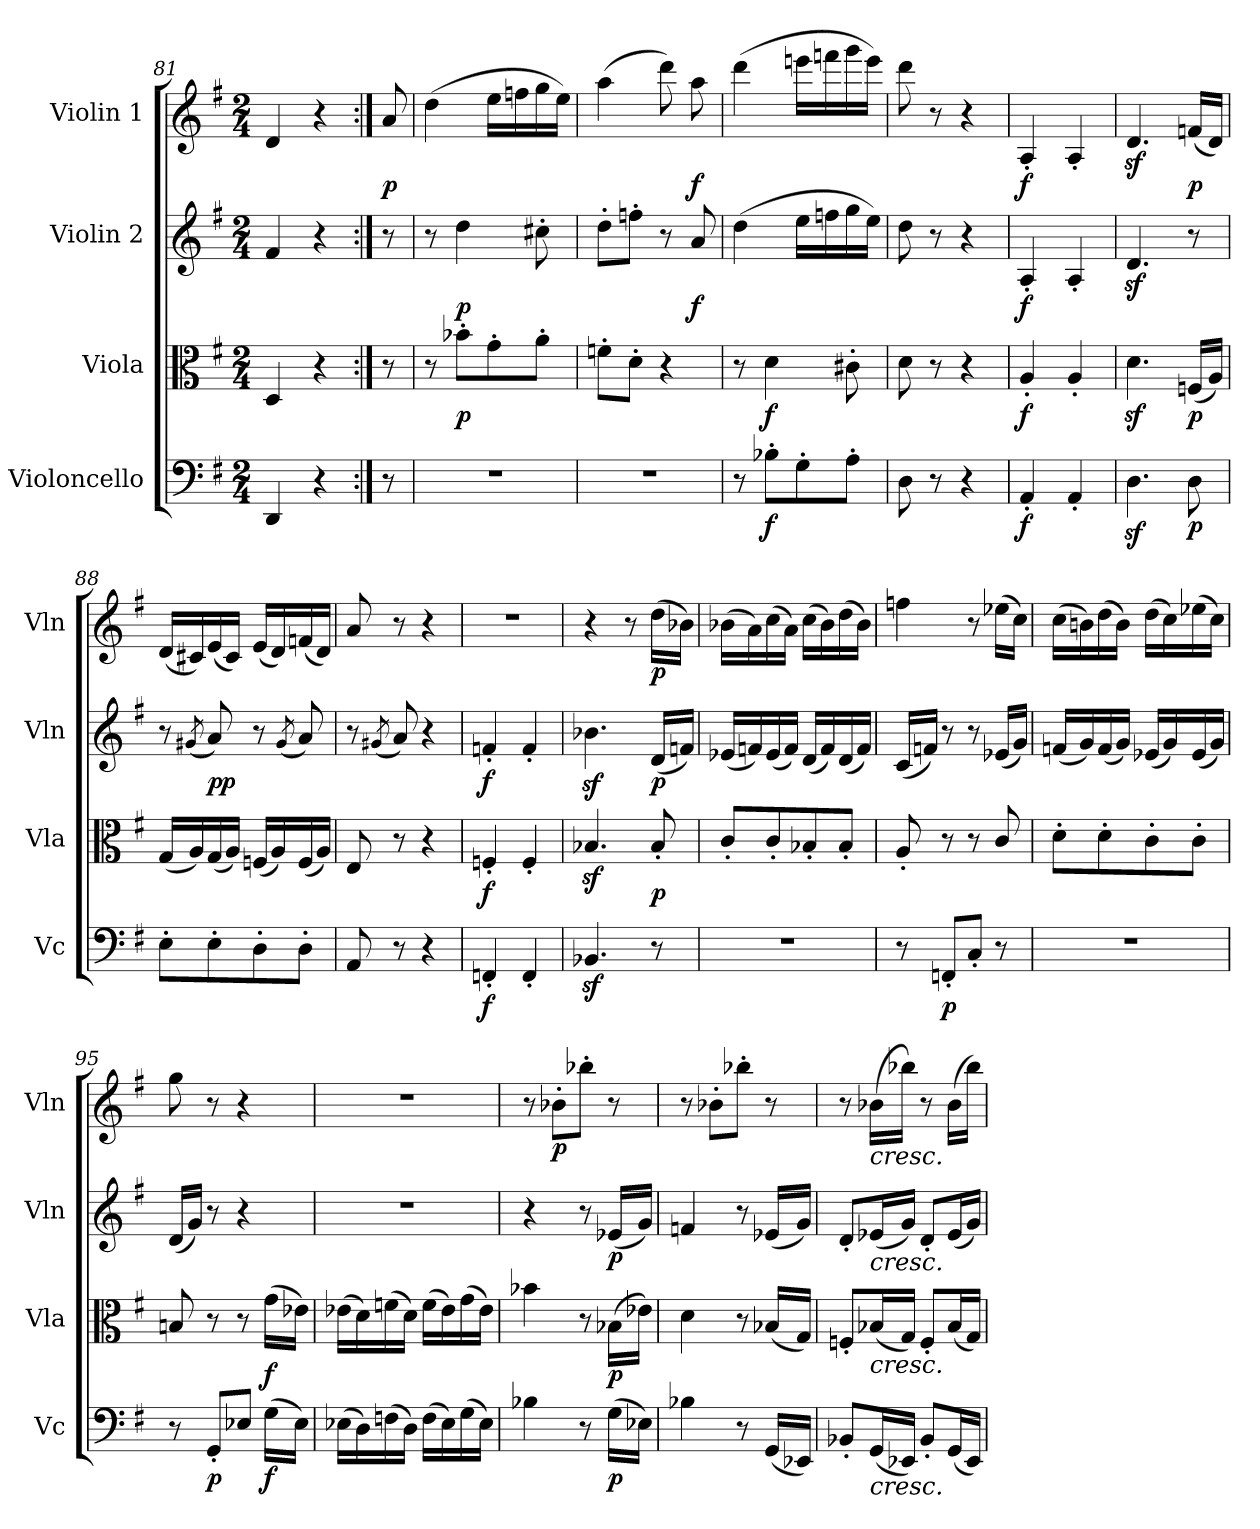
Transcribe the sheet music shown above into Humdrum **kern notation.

**kern	**dynam	**kern	**dynam	**kern	**dynam	**kern	**dynam
*part4	*part4	*part3	*part3	*part2	*part2	*part1	*part1
*staff4	*staff4	*staff3	*staff3	*staff2	*staff2	*staff1	*staff1
*I"Violoncello	*	*I"Viola	*	*I"Violin 2	*	*I"Violin 1	*
*I'Vc	*	*I'Vla	*	*I'Vln	*	*I'Vln	*
*clefF4	*	*clefC3	*	*clefG2	*	*clefG2	*
*k[f#]	*	*k[f#]	*	*k[f#]	*	*k[f#]	*
*M2/4	*	*M2/4	*	*M2/4	*	*M2/4	*
=81	=81	=81	=81	=81	=81	=81	=81
4DD/	.	4D/	.	4f#/	.	4d/	.
4r	.	4r	.	4r	.	4r	.
=81X1:|!	=81X1:|!	=81X1:|!	=81X1:|!	=81X1:|!	=81X1:|!	=81X1:|!	=81X1:|!
!	!	!	!	!	!	!	!LO:DY:b
8r	.	8r	.	8r	.	8a/	p
=82	=82	=82	=82	=82	=82	=82	=82
2r	.	8r	.	8r	.	(4dd\	.
!	!	!	!LO:DY:b	!	!LO:DY:b	!	!
.	.	8b-X'\L	p	4dd\	p	.	.
.	.	8g'\	.	.	.	16ee\LL	.
.	.	.	.	.	.	16ffn\	.
.	.	8a'\J	.	8cc#X'\	.	16gg\	.
.	.	.	.	.	.	16ee\JJ)	.
!!LO:LB:g=z
=83	=83	=83	=83	=83	=83	=83	=83
2r	.	8fn'\L	.	8dd'\L	.	(4aa\	.
.	.	8d'\J	.	8ffn'\J	.	.	.
.	.	4r	.	8r	.	8ddd\)	.
!	!	!	!	!	!LO:DY:b	!	!LO:DY:b
.	.	.	.	8a/	f	8aa\	f
=84	=84	=84	=84	=84	=84	=84	=84
8r	.	8r	.	(4dd\	.	(4ddd\	.
!	!LO:DY:b	!	!LO:DY:b	!	!	!	!
8B-X'\L	f	4d\	f	.	.	.	.
8G'\	.	.	.	16ee\LL	.	16eeen\LL	.
.	.	.	.	16ffn\	.	16fffn\	.
8A'\J	.	8c#X'\	.	16gg\	.	16ggg\	.
.	.	.	.	16ee\JJ)	.	16eee\JJ)	.
=85	=85	=85	=85	=85	=85	=85	=85
8D\	.	8d\	.	8dd\	.	8ddd\	.
8r	.	8r	.	8r	.	8r	.
4r	.	4r	.	4r	.	4r	.
=86	=86	=86	=86	=86	=86	=86	=86
!	!LO:DY:b	!	!LO:DY:b	!	!LO:DY:b	!	!LO:DY:b
4AA'/	f	4A'/	f	4A'/	f	4A'/	f
4AA'/	.	4A'/	.	4A'/	.	4A'/	.
=87	=87	=87	=87	=87	=87	=87	=87
4.Dz<\	.	4.dz<\	.	4.dz</	.	4.dz</	.
!	!LO:DY:b	!	!LO:DY:b	!	!	!	!LO:DY:b
8D\	p	(16Fn/LL	p	8r	.	(16fn/LL	p
.	.	16A/JJ)	.	.	.	16d/JJ)	.
=88	=88	=88	=88	=88	=88	=88	=88
8E'\L	.	(16G/LL	.	8r	.	(16d/LL	.
.	.	16A/)	.	.	.	16c#X/)	.
.	.	.	.	(8qg#X/	.	.	.
!	!	!	!	!	!LO:DY:b	!	!
8E'\	.	(16G/	.	8a/)	pp	(16e/	.
.	.	16A/JJ)	.	.	.	16c#/JJ)	.
8D'\	.	(16Fn/LL	.	8r	.	(16e/LL	.
.	.	16A/)	.	.	.	16d/)	.
.	.	.	.	(8qg#/	.	.	.
8D'\J	.	(16F/	.	8a/)	.	(16fn/	.
.	.	16A/JJ)	.	.	.	16d/JJ)	.
=89	=89	=89	=89	=89	=89	=89	=89
8AA/	.	8E/	.	8r	.	8a/	.
.	.	.	.	(8qg#X/	.	.	.
8r	.	8r	.	8a/)	.	8r	.
4r	.	4r	.	4r	.	4r	.
=90	=90	=90	=90	=90	=90	=90	=90
!	!LO:DY:b	!	!LO:DY:b	!	!LO:DY:b	!	!
4FFn'/	f	4Fn'/	f	4fn'/	f	2r	.
4FF'/	.	4F'/	.	4f'/	.	.	.
=91	=91	=91	=91	=91	=91	=91	=91
4.BB-Xz</	.	4.B-Xz</	.	4.b-Xz<\	.	4r	.
.	.	.	.	.	.	8r	.
!	!	!	!LO:DY:b	!	!LO:DY:b	!	!LO:DY:b
8r	.	8B-'/	p	(16d/LL	p	(16dd\LL	p
.	.	.	.	16fn/JJ)	.	16b-X\JJ)	.
!!LO:LB:g=z
=92	=92	=92	=92	=92	=92	=92	=92
2r	.	8c'/L	.	(16e-X/LL	.	(16b-X\LL	.
.	.	.	.	16fn/)	.	16a\)	.
.	.	8c'/	.	(16e-/	.	(16cc\	.
.	.	.	.	16f/JJ)	.	16a\JJ)	.
.	.	8B-X'/	.	(16d/LL	.	(16cc\LL	.
.	.	.	.	16f/)	.	16b-\)	.
.	.	8B-'/J	.	(16d/	.	(16dd\	.
.	.	.	.	16f/JJ)	.	16b-\JJ)	.
=93	=93	=93	=93	=93	=93	=93	=93
8r	.	8A'/	.	(16c/LL	.	4ffn\	.
.	.	.	.	16fn/JJ)	.	.	.
!	!LO:DY:b	!	!	!	!	!	!
8FFn'/L	p	8r	.	8r	.	.	.
8C'/J	.	8r	.	8r	.	8r	.
8r	.	8c/	.	(16e-X/LL	.	(16ee-X\LL	.
.	.	.	.	16g/JJ)	.	16cc\JJ)	.
!!LO:LB:g=z
=94	=94	=94	=94	=94	=94	=94	=94
2r	.	8d'\L	.	(16fn/LL	.	(16cc\LL	.
.	.	.	.	16g/)	.	16bn\)	.
.	.	8d'\	.	(16f/	.	(16dd\	.
.	.	.	.	16g/JJ)	.	16b\JJ)	.
.	.	8c'\	.	(16e-X/LL	.	(16dd\LL	.
.	.	.	.	16g/)	.	16cc\)	.
.	.	8c'\J	.	(16e-/	.	(16ee-X\	.
.	.	.	.	16g/JJ)	.	16cc\JJ)	.
=95	=95	=95	=95	=95	=95	=95	=95
8r	.	8Bn/	.	(16d/LL	.	8gg\	.
.	.	.	.	16g/JJ)	.	.	.
!	!LO:DY:b	!	!	!	!	!	!
8GG'/L	p	8r	.	8r	.	8r	.
8E-X/J	.	8r	.	4r	.	4r	.
!	!LO:DY:b	!	!LO:DY:b	!	!	!	!
(16G\LL	f	(16g\LL	f	.	.	.	.
16E-\JJ)	.	16e-X\JJ)	.	.	.	.	.
=96	=96	=96	=96	=96	=96	=96	=96
(16E-X\LL	.	(16e-X\LL	.	2r	.	2r	.
16D\)	.	16d\)	.	.	.	.	.
(16Fn\	.	(16fn\	.	.	.	.	.
16D\JJ)	.	16d\JJ)	.	.	.	.	.
(16F\LL	.	(16f\LL	.	.	.	.	.
16E-\)	.	16e-\)	.	.	.	.	.
(16G\	.	(16g\	.	.	.	.	.
16E-\JJ)	.	16e-\JJ)	.	.	.	.	.
=97	=97	=97	=97	=97	=97	=97	=97
4B-X\	.	4b-X\	.	4r	.	8r	.
!	!	!	!	!	!	!	!LO:DY:b
.	.	.	.	.	.	8b-X'\L	p
8r	.	8r	.	8r	.	8bb-X'\J	.
!	!LO:DY:b	!	!LO:DY:b	!	!LO:DY:b	!	!
(16G\LL	p	(16B-X\LL	p	(16e-X/LL	p	8r	.
16E-X\JJ)	.	16e-X\JJ)	.	16g/JJ)	.	.	.
=98	=98	=98	=98	=98	=98	=98	=98
4B-X\	.	4d\	.	4fn/	.	8r	.
.	.	.	.	.	.	8b-X'\L	.
8r	.	8r	.	8r	.	8bb-X'\J	.
(16GG/LL	.	(16B-X/LL	.	(16e-X/LL	.	8r	.
16EE-X/JJ)	.	16G/JJ)	.	16g/JJ)	.	.	.
=99	=99	=99	=99	=99	=99	=99	=99
8BB-X'/L	.	8Fn'/L	.	8d'/L	.	8r	.
!	!	!	!	!	!	!LO:TX:b:i:t=cresc.	!
!	!	!	!	!LO:TX:b:i:t=cresc.	!	!	!
!	!	!LO:TX:b:i:t=cresc.	!	!	!	!	!
!LO:TX:b:i:t=cresc.	!	!	!	!	!	!	!
(16GG/L	.	(16B-X/L	.	(16e-X/L	.	(16b-X\LL	.
16EE-X/JJ)	.	16G/JJ)	.	16g/JJ)	.	16bb-X\JJ)	.
8BB-'/L	.	8F'/L	.	8d'/L	.	8r	.
(16GG/L	.	(16B-/L	.	(16e-/L	.	(16b-\LL	.
16EE-/JJ)	.	16G/JJ)	.	16g/JJ)	.	16bb-\JJ)	.
=	=	=	=	=	=	=	=
*-	*-	*-	*-	*-	*-	*-	*-
